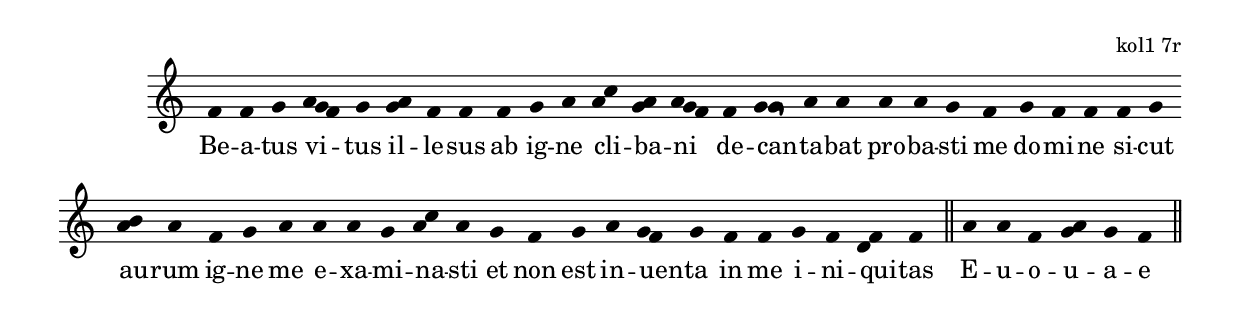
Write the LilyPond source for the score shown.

\version "2.19.32"

\include "../lib/synopsis.ily"

\score {
  \transpose c c' {
    \plainchant
    f f g \bar "" \melisma { a g f } g \bar ""
    \melisma { g a } f f \bar "" f \bar "" g a \bar "" \melisma { a c' } \melisma { g a } \melisma { a g f } \bar "" f \melisma { g \strophicus g } a a \bar ""
    a a g \bar "" f \bar "" g f f \bar ""
    f g \bar "" \melisma { a b } a \bar "" f g \bar "" a \bar "" a a g \melisma { a c' } a \bar ""
    g \bar "" f \bar "" g \bar "" a \melisma { g f } g \bar ""
    f \bar "" f \bar "" g f \melisma { d f } f \bar "||"

    a a f \melisma { g a } g f \bar "||"
  }
  \addlyrics {
    Be -- a -- tus vi -- tus
    il -- le -- sus ab ig -- ne cli -- ba -- ni de -- can -- ta -- bat
    pro -- ba -- sti me do -- mi -- ne
    si -- cut au -- rum ig -- ne me e -- xa -- mi -- na -- sti
    et non est in -- uen -- ta
    in me i -- ni -- qui -- tas

    E -- u -- o -- u -- a -- e
  }
  \header {
    fontes = "kol1 7r"
  }
}
